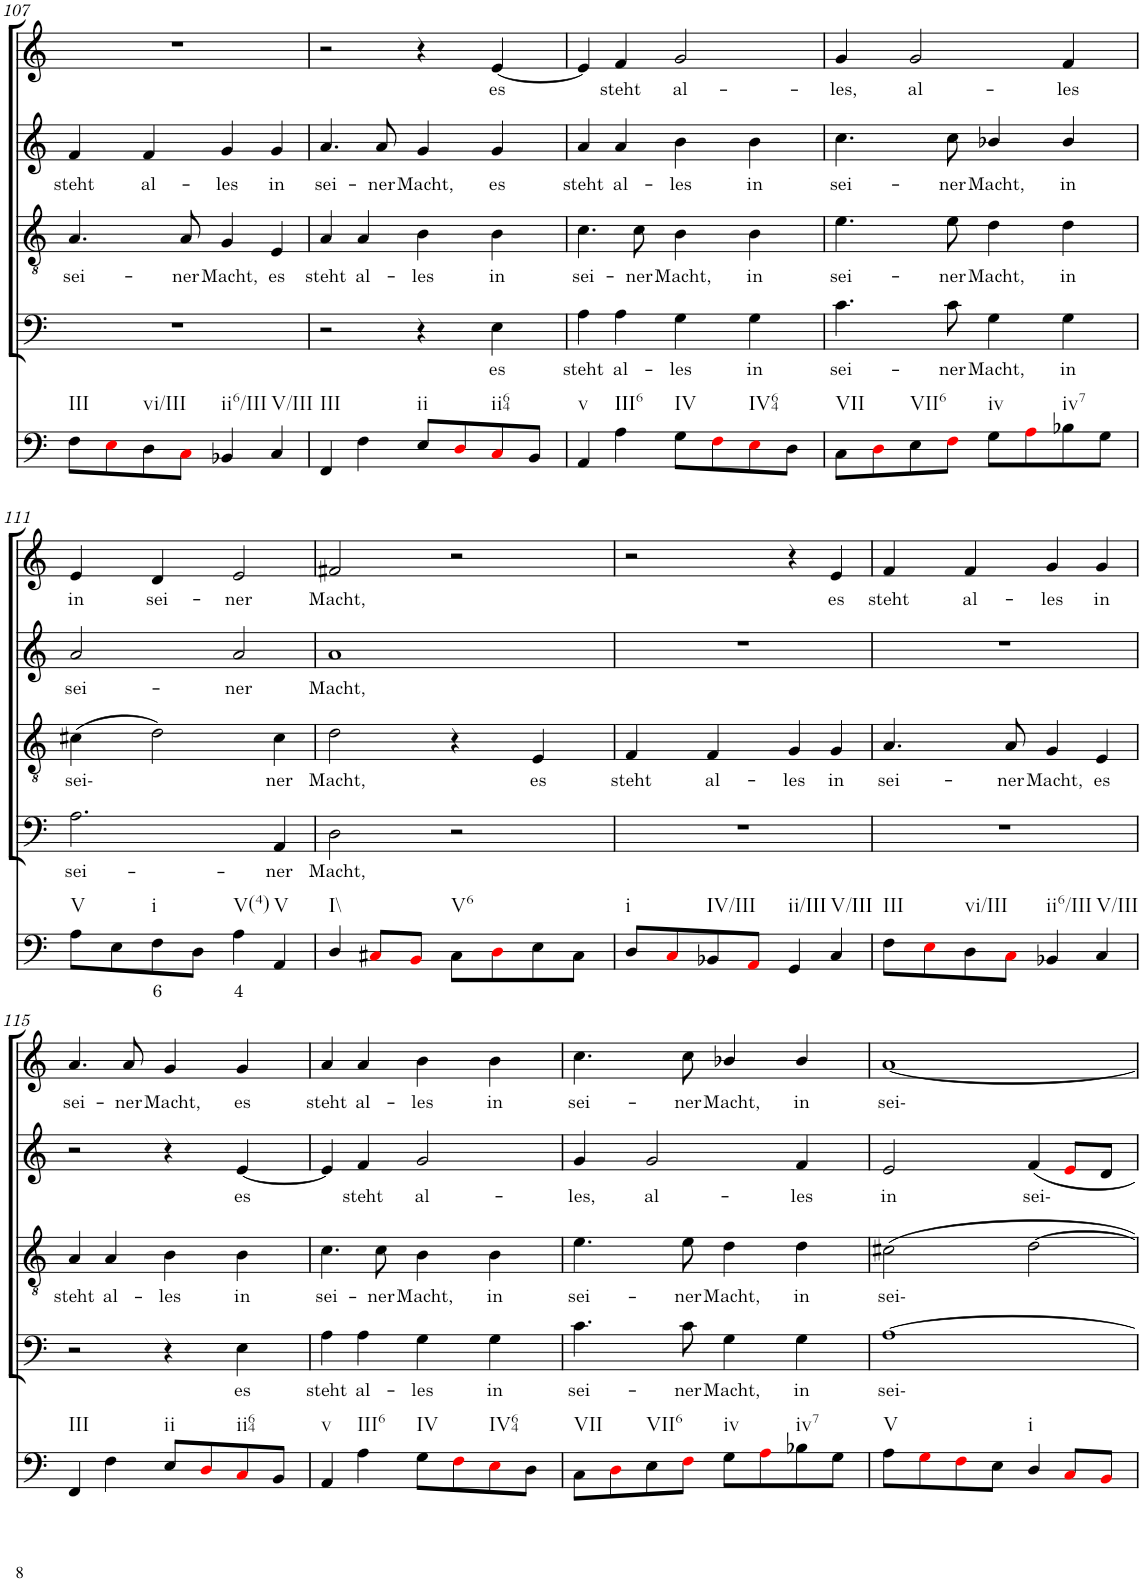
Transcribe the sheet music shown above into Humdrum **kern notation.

**kern	**text	**kern	**text	**kern	**text	**kern	**text	**kern	**text
*part5	*part5	*part4	*part4	*part3	*part3	*part2	*part2	*part1	*part1
*staff5	*staff5	*staff4	*staff4	*staff3	*staff3	*staff2	*staff2	*staff1	*staff1
*I"Continuo	*	*I"Bass	*	*I"Tenor	*	*I"Soprano II	*	*I"Soprano I	*
!!LO:PB:g=z
*clefF4	*	*clefF4	*	*clefGv2	*	*clefG2	*	*clefG2	*
*k[]	*	*k[]	*	*k[]	*	*k[]	*	*k[]	*
*M4/4	*	*M4/4	*	*M4/4	*	*M4/4	*	*M4/4	*
=107	=107	=107	=107	=107	=107	=107	=107	=107	=107
!LO:TX:b:t=III	!	!	!	!	!	!	!	!	!
!	!	!	!	!	!LO:LY:b	!	!LO:LY:b	!	!
8F\L	.	1r	.	4.A/	sei-	4f/	steht	1r	.
8Ei\	.	.	.	.	.	.	.	.	.
!LO:TX:b:t=vi/III	!	!	!	!	!	!	!	!	!
!	!	!	!	!	!	!	!LO:LY:b	!	!
8D\	.	.	.	.	.	4f/	al-	.	.
!	!	!	!	!	!LO:LY:b	!	!	!	!
8Ci\J	.	.	.	8A/	ner	.	.	.	.
!LO:TX:b:t=ii6/III	!	!	!	!	!	!	!	!	!
!	!	!	!	!	!LO:LY:b	!	!LO:LY:b	!	!
4BB-X/	.	.	.	4G/	Macht,	4g/	les	.	.
!LO:TX:b:t=V/III	!	!	!	!	!	!	!	!	!
!	!	!	!	!	!LO:LY:b	!	!LO:LY:b	!	!
4C/	.	.	.	4E/	es	4g/	in	.	.
=108	=108	=108	=108	=108	=108	=108	=108	=108	=108
!LO:TX:b:t=III	!	!	!	!	!	!	!	!	!
!	!	!	!	!	!LO:LY:b	!	!LO:LY:b	!	!
4FF/	.	2r	.	4A/	steht	4.a/	sei-	2r	.
!	!	!	!	!	!LO:LY:b	!	!	!	!
4F\	.	.	.	4A/	al-	.	.	.	.
!	!	!	!	!	!	!	!LO:LY:b	!	!
.	.	.	.	.	.	8a/	ner	.	.
!LO:TX:b:t=ii	!	!	!	!	!	!	!	!	!
!	!	!	!	!	!LO:LY:b	!	!LO:LY:b	!	!
8E/L	.	4r	.	4B\	les	4g/	Macht,	4r	.
8Di/	.	.	.	.	.	.	.	.	.
!LO:TX:b:t=ii64	!	!	!	!	!	!	!	!	!
!	!	!	!LO:LY:b	!	!LO:LY:b	!	!LO:LY:b	!	!LO:LY:b
8Ci/	.	4E\	es	4B\	in	4g/	es	[4e/	es
8BB/J	.	.	.	.	.	.	.	.	.
=109	=109	=109	=109	=109	=109	=109	=109	=109	=109
!LO:TX:b:t=v	!	!	!	!	!	!	!	!	!
!	!	!	!LO:LY:b	!	!LO:LY:b	!	!LO:LY:b	!	!
4AA/	.	4A\	steht	4.c\	sei-	4a/	steht	4e/]	.
!LO:TX:b:t=III6	!	!	!	!	!	!	!	!	!
!	!	!	!LO:LY:b	!	!	!	!LO:LY:b	!	!LO:LY:b
4A\	.	4A\	al-	.	.	4a/	al-	4f/	steht
!	!	!	!	!	!LO:LY:b	!	!	!	!
.	.	.	.	8c\	ner	.	.	.	.
!LO:TX:b:t=IV	!	!	!	!	!	!	!	!	!
!	!	!	!LO:LY:b	!	!LO:LY:b	!	!LO:LY:b	!	!LO:LY:b
8G\L	.	4G\	les	4B\	Macht,	4b\	les	2g/	al-
8Fi\	.	.	.	.	.	.	.	.	.
!LO:TX:b:t=IV64	!	!	!	!	!	!	!	!	!
!	!	!	!LO:LY:b	!	!LO:LY:b	!	!LO:LY:b	!	!
8Ei\	.	4G\	in	4B\	in	4b\	in	.	.
8D\J	.	.	.	.	.	.	.	.	.
=110	=110	=110	=110	=110	=110	=110	=110	=110	=110
!LO:TX:b:t=VII	!	!	!	!	!	!	!	!	!
!	!	!	!LO:LY:b	!	!LO:LY:b	!	!LO:LY:b	!	!LO:LY:b
8C\L	.	4.c\	sei-	4.e\	sei-	4.cc\	sei-	4g/	les,
8Di\	.	.	.	.	.	.	.	.	.
!LO:TX:b:t=VII6	!	!	!	!	!	!	!	!	!
!	!	!	!	!	!	!	!	!	!LO:LY:b
8E\	.	.	.	.	.	.	.	2g/	al-
!	!	!	!LO:LY:b	!	!LO:LY:b	!	!LO:LY:b	!	!
8Fi\J	.	8c\	ner	8e\	ner	8cc\	ner	.	.
!LO:TX:b:t=iv	!	!	!	!	!	!	!	!	!
!	!	!	!LO:LY:b	!	!LO:LY:b	!	!LO:LY:b	!	!
8G\L	.	4G\	Macht,	4d\	Macht,	4b-X/	Macht,	.	.
8Ai\	.	.	.	.	.	.	.	.	.
!LO:TX:b:t=iv7	!	!	!	!	!	!	!	!	!
!	!	!	!LO:LY:b	!	!LO:LY:b	!	!LO:LY:b	!	!LO:LY:b
8B-X\	.	4G\	in	4d\	in	4b-/	in	4f/	les
8G\J	.	.	.	.	.	.	.	.	.
!!LO:LB:g=z
=111	=111	=111	=111	=111	=111	=111	=111	=111	=111
!LO:TX:b:t=V	!	!	!	!	!	!	!	!	!
!	!	!	!LO:LY:b	!	!LO:LY:b	!	!LO:LY:b	!	!LO:LY:b
8A\L	.	2.A\	sei-	(4c#X\	sei-	2a/	sei-	4e/	in
8E\	.	.	.	.	.	.	.	.	.
!LO:TX:b:t=i	!	!	!	!	!	!	!	!	!
!	!LO:LY:b	!	!	!	!	!	!	!	!LO:LY:b
8F\	6	.	.	2d\)	.	.	.	4d/	sei-
8D\J	.	.	.	.	.	.	.	.	.
!LO:TX:b:t=V(4)	!	!	!	!	!	!	!	!	!
!	!LO:LY:b	!	!	!	!	!	!LO:LY:b	!	!LO:LY:b
4A\	4	.	.	.	.	2a/	ner	2e/	ner
!LO:TX:b:t=V	!	!	!	!	!	!	!	!	!
!	!	!	!LO:LY:b	!	!LO:LY:b	!	!	!	!
4AA/	.	4AA/	ner	4c#\	ner	.	.	.	.
=112	=112	=112	=112	=112	=112	=112	=112	=112	=112
!LO:TX:b:t=I\\	!	!	!	!	!	!	!	!	!
!	!	!	!LO:LY:b	!	!LO:LY:b	!	!LO:LY:b	!	!LO:LY:b
4D/	.	2D\	Macht,	2d\	Macht,	1a	Macht,	2f#X/	Macht,
8C#Xi/L	.	.	.	.	.	.	.	.	.
8BBi/J	.	.	.	.	.	.	.	.	.
!LO:TX:b:t=V6	!	!	!	!	!	!	!	!	!
8C#\L	.	2r	.	4r	.	.	.	2r	.
8Di\	.	.	.	.	.	.	.	.	.
!	!	!	!	!	!LO:LY:b	!	!	!	!
8E\	.	.	.	4E/	es	.	.	.	.
8C#\J	.	.	.	.	.	.	.	.	.
=113	=113	=113	=113	=113	=113	=113	=113	=113	=113
!LO:TX:b:t=i	!	!	!	!	!	!	!	!	!
!	!	!	!	!	!LO:LY:b	!	!	!	!
8D/L	.	1r	.	4F/	steht	1r	.	2r	.
8Ci/	.	.	.	.	.	.	.	.	.
!LO:TX:b:t=IV/III	!	!	!	!	!	!	!	!	!
!	!	!	!	!	!LO:LY:b	!	!	!	!
8BB-X/	.	.	.	4F/	al-	.	.	.	.
8AAi/J	.	.	.	.	.	.	.	.	.
!LO:TX:b:t=ii/III	!	!	!	!	!	!	!	!	!
!	!	!	!	!	!LO:LY:b	!	!	!	!
4GG/	.	.	.	4G/	les	.	.	4r	.
!LO:TX:b:t=V/III	!	!	!	!	!	!	!	!	!
!	!	!	!	!	!LO:LY:b	!	!	!	!LO:LY:b
4C/	.	.	.	4G/	in	.	.	4e/	es
=114	=114	=114	=114	=114	=114	=114	=114	=114	=114
!LO:TX:b:t=III	!	!	!	!	!	!	!	!	!
!	!	!	!	!	!LO:LY:b	!	!	!	!LO:LY:b
8F\L	.	1r	.	4.A/	sei-	1r	.	4f/	steht
8Ei\	.	.	.	.	.	.	.	.	.
!LO:TX:b:t=vi/III	!	!	!	!	!	!	!	!	!
!	!	!	!	!	!	!	!	!	!LO:LY:b
8D\	.	.	.	.	.	.	.	4f/	al-
!	!	!	!	!	!LO:LY:b	!	!	!	!
8Ci\J	.	.	.	8A/	ner	.	.	.	.
!LO:TX:b:t=ii6/III	!	!	!	!	!	!	!	!	!
!	!	!	!	!	!LO:LY:b	!	!	!	!LO:LY:b
4BB-X/	.	.	.	4G/	Macht,	.	.	4g/	les
!LO:TX:b:t=V/III	!	!	!	!	!	!	!	!	!
!	!	!	!	!	!LO:LY:b	!	!	!	!LO:LY:b
4C/	.	.	.	4E/	es	.	.	4g/	in
!!LO:LB:g=z
=115	=115	=115	=115	=115	=115	=115	=115	=115	=115
!LO:TX:b:t=III	!	!	!	!	!	!	!	!	!
!	!	!	!	!	!LO:LY:b	!	!	!	!LO:LY:b
4FF/	.	2r	.	4A/	steht	2r	.	4.a/	sei-
!	!	!	!	!	!LO:LY:b	!	!	!	!
4F\	.	.	.	4A/	al-	.	.	.	.
!	!	!	!	!	!	!	!	!	!LO:LY:b
.	.	.	.	.	.	.	.	8a/	ner
!LO:TX:b:t=ii	!	!	!	!	!	!	!	!	!
!	!	!	!	!	!LO:LY:b	!	!	!	!LO:LY:b
8E/L	.	4r	.	4B\	les	4r	.	4g/	Macht,
8Di/	.	.	.	.	.	.	.	.	.
!LO:TX:b:t=ii64	!	!	!	!	!	!	!	!	!
!	!	!	!LO:LY:b	!	!LO:LY:b	!	!LO:LY:b	!	!LO:LY:b
8Ci/	.	4E\	es	4B\	in	[4e/	es	4g/	es
8BB/J	.	.	.	.	.	.	.	.	.
=116	=116	=116	=116	=116	=116	=116	=116	=116	=116
!LO:TX:b:t=v	!	!	!	!	!	!	!	!	!
!	!	!	!LO:LY:b	!	!LO:LY:b	!	!	!	!LO:LY:b
4AA/	.	4A\	steht	4.c\	sei-	4e/]	.	4a/	steht
!LO:TX:b:t=III6	!	!	!	!	!	!	!	!	!
!	!	!	!LO:LY:b	!	!	!	!LO:LY:b	!	!LO:LY:b
4A\	.	4A\	al-	.	.	4f/	steht	4a/	al-
!	!	!	!	!	!LO:LY:b	!	!	!	!
.	.	.	.	8c\	ner	.	.	.	.
!LO:TX:b:t=IV	!	!	!	!	!	!	!	!	!
!	!	!	!LO:LY:b	!	!LO:LY:b	!	!LO:LY:b	!	!LO:LY:b
8G\L	.	4G\	les	4B\	Macht,	2g/	al-	4b\	les
8Fi\	.	.	.	.	.	.	.	.	.
!LO:TX:b:t=IV64	!	!	!	!	!	!	!	!	!
!	!	!	!LO:LY:b	!	!LO:LY:b	!	!	!	!LO:LY:b
8Ei\	.	4G\	in	4B\	in	.	.	4b\	in
8D\J	.	.	.	.	.	.	.	.	.
=117	=117	=117	=117	=117	=117	=117	=117	=117	=117
!LO:TX:b:t=VII	!	!	!	!	!	!	!	!	!
!	!	!	!LO:LY:b	!	!LO:LY:b	!	!LO:LY:b	!	!LO:LY:b
8C\L	.	4.c\	sei-	4.e\	sei-	4g/	les,	4.cc\	sei-
8Di\	.	.	.	.	.	.	.	.	.
!LO:TX:b:t=VII6	!	!	!	!	!	!	!	!	!
!	!	!	!	!	!	!	!LO:LY:b	!	!
8E\	.	.	.	.	.	2g/	al-	.	.
!	!	!	!LO:LY:b	!	!LO:LY:b	!	!	!	!LO:LY:b
8Fi\J	.	8c\	ner	8e\	ner	.	.	8cc\	ner
!LO:TX:b:t=iv	!	!	!	!	!	!	!	!	!
!	!	!	!LO:LY:b	!	!LO:LY:b	!	!	!	!LO:LY:b
8G\L	.	4G\	Macht,	4d\	Macht,	.	.	4b-X/	Macht,
8Ai\	.	.	.	.	.	.	.	.	.
!LO:TX:b:t=iv7	!	!	!	!	!	!	!	!	!
!	!	!	!LO:LY:b	!	!LO:LY:b	!	!LO:LY:b	!	!LO:LY:b
8B-X\	.	4G\	in	4d\	in	4f/	les	4b-/	in
8G\J	.	.	.	.	.	.	.	.	.
=118	=118	=118	=118	=118	=118	=118	=118	=118	=118
!LO:TX:b:t=V	!	!	!	!	!	!	!	!	!
!	!	!	!LO:LY:b	!	!LO:LY:b	!	!LO:LY:b	!	!LO:LY:b
8A\L	.	[1A	sei-	2c#X\	sei-	2e/	in	[1a	sei-
8Gi\	.	.	.	.	.	.	.	.	.
8Fi\	.	.	.	.	.	.	.	.	.
8E\J	.	.	.	.	.	.	.	.	.
!LO:TX:b:t=i	!	!	!	!	!	!	!	!	!
!	!	!	!	!	!	!	!LO:LY:b	!	!
4D/	.	.	.	[2d\	.	4f/	sei-	.	.
8Ci/L	.	.	.	.	.	8ei/L	.	.	.
8BBi/J	.	.	.	.	.	8d/J	.	.	.
=	=	=	=	=	=	=	=	=	=
*-	*-	*-	*-	*-	*-	*-	*-	*-	*-
